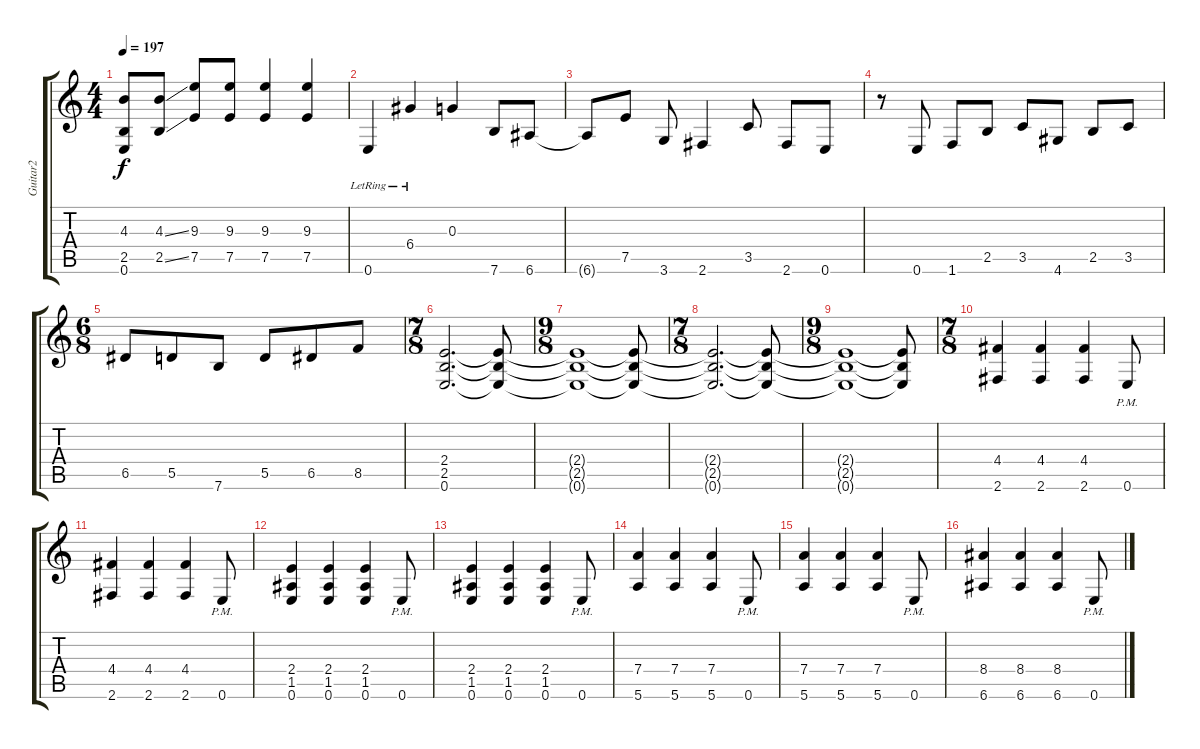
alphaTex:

\track ("Guitar2" "Guitar2") {instrument distortionguitar}
\staff {score tabs}
\tuning (E4 B3 G3 D3 A2 E2) {hide}
\ts (4 4)
\tempo 197
\clef g2
\ks c
(4.3{t} 2.5{t} 0.6{t}).8{dy f} (4.3{ss} 2.5{ss}).8 (9.3 7.5).8 (9.3 7.5).8 (9.3 7.5).4 (9.3 7.5).4 |
0.6{lr}.4 6.4{lr}.4 0.3.4 7.6.8 6.6.8 |
6.6{t}.8 7.5.8 3.6.8 2.6.4 3.5.8 2.6.8 0.6.8 |
r.8 0.6.8 1.6.8 2.5.8 3.5.8 4.6.8 2.5.8 3.5.8 |
\ts (6 8)
6.5.8 5.5.8 7.6.8 5.5.8 6.5.8 8.5.8 |
\ts (7 8)
(2.4 2.5 0.6).2{d} (2.4{t} 2.5{t} 0.6{t}).8 |
\ts (9 8)
(2.4{t} 2.5{t} 0.6{t}).1 (2.4{t} 2.5{t} 0.6{t}).8 |
\ts (7 8)
(2.4{t} 2.5{t} 0.6{t}).2{d} (2.4{t} 2.5{t} 0.6{t}).8 |
\ts (9 8)
(2.4{t} 2.5{t} 0.6{t}).1 (2.4{t} 2.5{t} 0.6{t}).8 |
\ts (7 8)
(4.4 2.6).4 (4.4 2.6).4 (4.4 2.6).4 0.6{pm}.8 |
(4.4 2.6).4 (4.4 2.6).4 (4.4 2.6).4 0.6{pm}.8 |
(2.4 1.5 0.6).4 (2.4 1.5 0.6).4 (2.4 1.5 0.6).4 0.6{pm}.8 |
(2.4 1.5 0.6).4 (2.4 1.5 0.6).4 (2.4 1.5 0.6).4 0.6{pm}.8 |
(7.4 5.6).4 (7.4 5.6).4 (7.4 5.6).4 0.6{pm}.8 |
(7.4 5.6).4 (7.4 5.6).4 (7.4 5.6).4 0.6{pm}.8 |
(8.4 6.6).4 (8.4 6.6).4 (8.4 6.6).4 0.6{pm}.8
